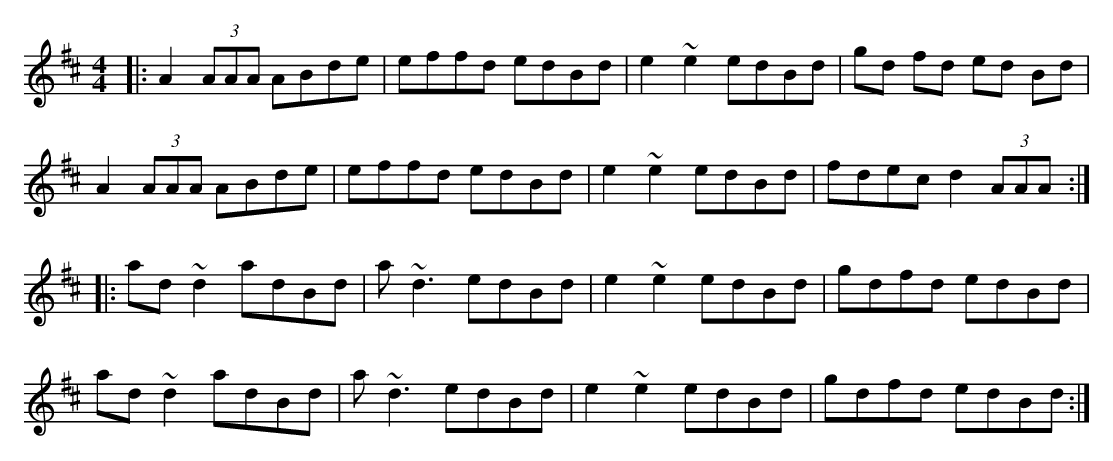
X:1
M:4/4
K:Amix
|:A2(3AAA ABde|effd edBd|e2 ~e2 edBd|gd fd ed Bd|
A2(3AAA ABde|effd edBd|e2 ~e2 edBd|fdec d2 (3AAA:|
|:ad ~d2 adBd|a~d3 edBd|e2 ~e2 edBd|gdfd edBd|
ad ~d2 adBd|a~d3 edBd|e2 ~e2 edBd|gdfd edBd:|
